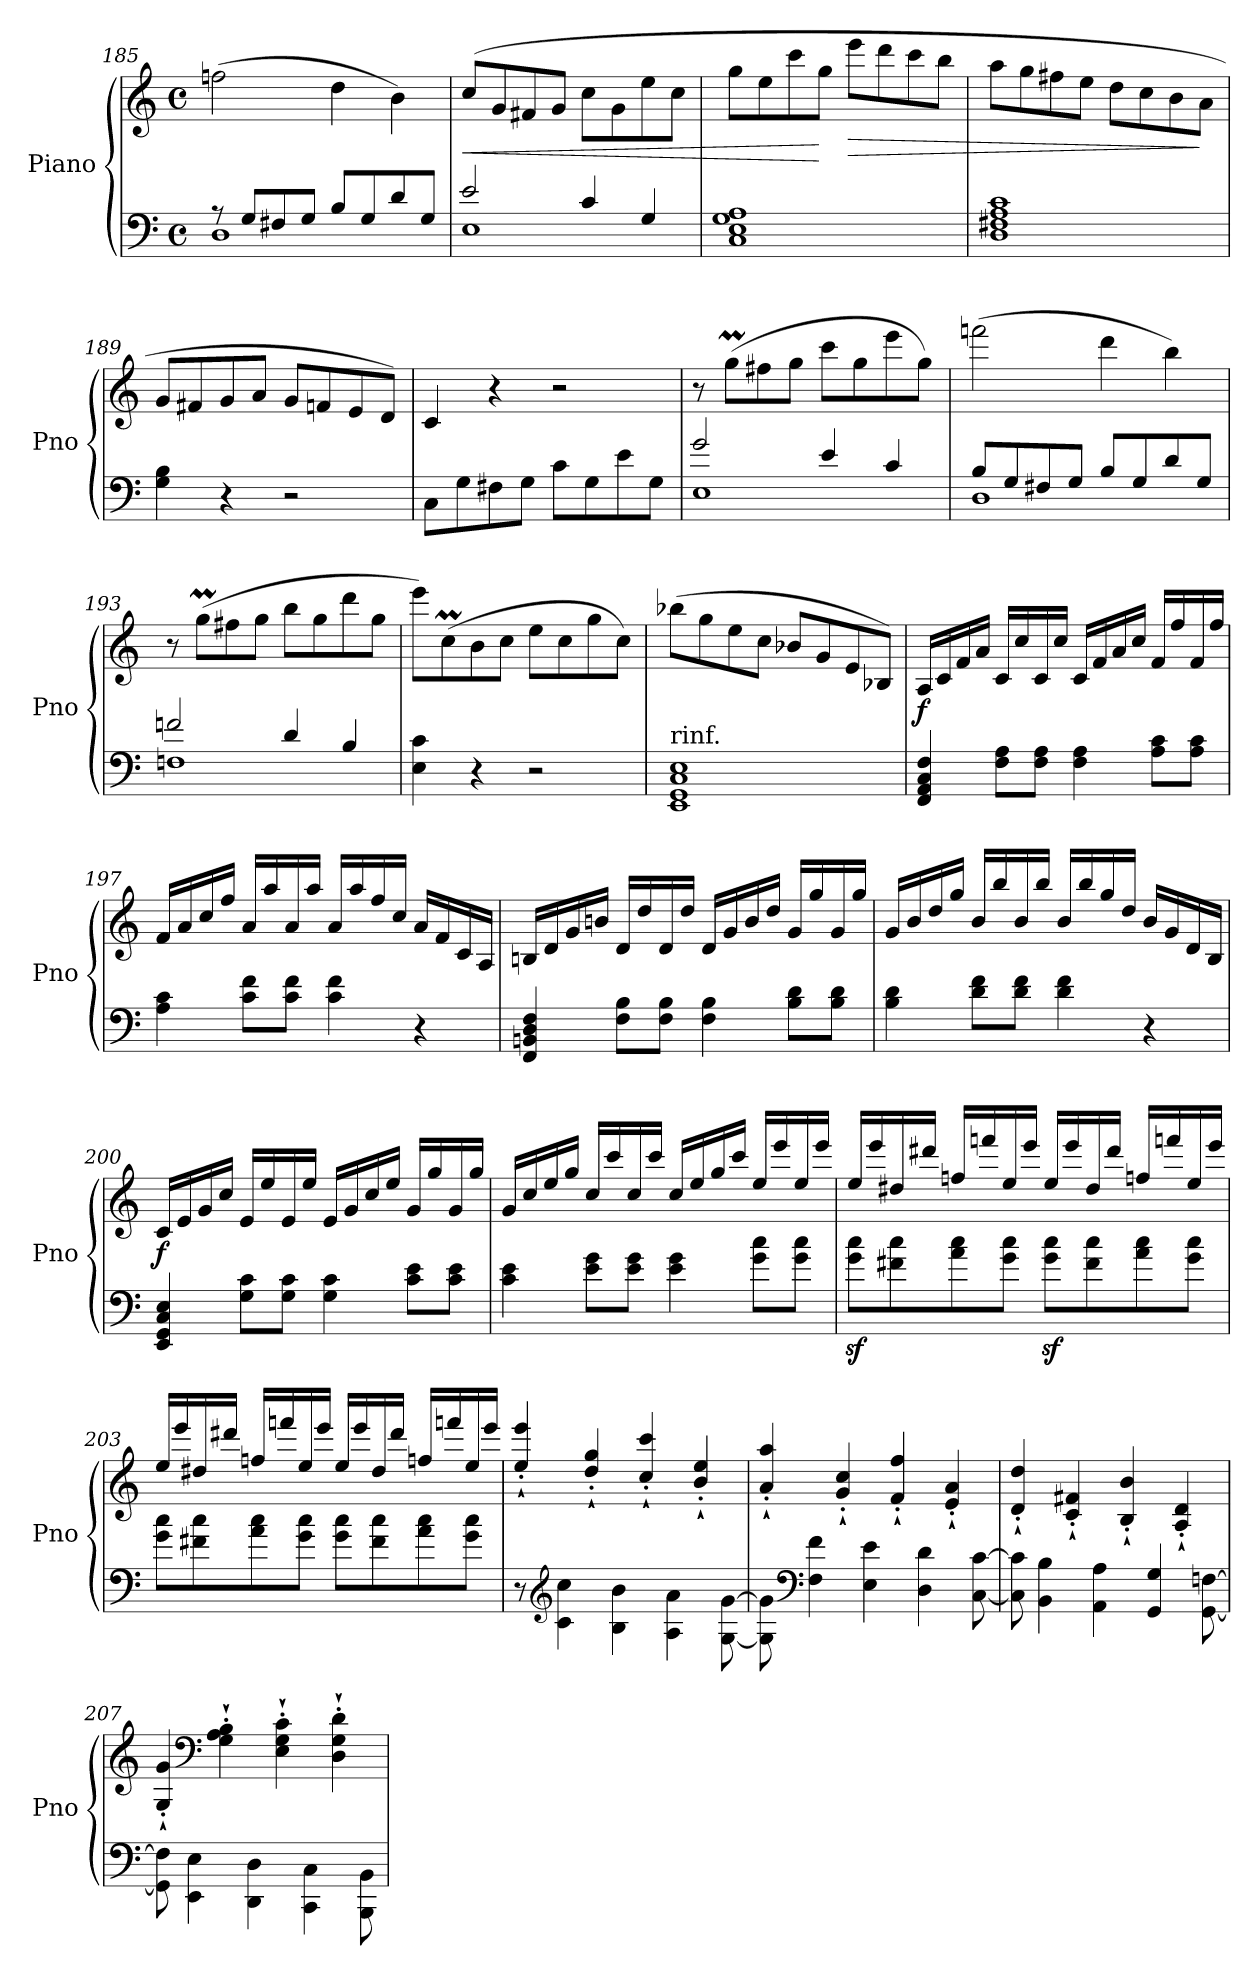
**kern	**kern	**dynam
*part1	*part1	*part1
*staff2	*staff1	*staff1/2
*I"Piano	*	*
*I'Pno	*	*
*clefF4	*clefG2	*
*k[]	*k[]	*
*M4/4	*M4/4	*
*met(c)	*met(c)	*
=185	=185	=185
*^	*	*
8rA	1D	(>2ffn\	.
8G/L	.	.	.
8F#X/	.	.	.
8G/J	.	.	.
8B/L	.	4dd\	.
8G/	.	.	.
8d/	.	4b\)	.
8G/J	.	.	.
=186	=186	=186	=186
!	!	!	!LO:HP:b
2e/	1E	(>8cc/L	<
.	.	8g/	.
.	.	8f#X/	.
.	.	8g/J	.
4c/	.	8cc\L	.
.	.	8g\	.
4G/	.	8ee\	.
.	.	8cc\J	.
*v	*v	*	*
!!LO:LB:g=z
=187	=187	=187
1C 1E 1G 1A	8gg\L	.
.	8ee\	.
.	8ccc\	.
.	8gg\J	[
!	!	!LO:HP:b
.	8eee\L	>
.	8ddd\	.
.	8ccc\	.
.	8bb\J	.
=188	=188	=188
1D 1F#X 1A 1c	8aa\L	.
.	8gg\	.
.	8ff#X\	.
.	8ee\J	.
.	8dd\L	.
.	8cc\	.
.	8b\	.
.	8a\J	]
=189	=189	=189
4G\ 4B\	8g/L	.
.	8f#X/	.
4r	8g/	.
.	8a/J	.
2r	8g/L	.
.	8fn/	.
.	8e/	.
.	8d/J)	.
=190	=190	=190
8C\L	4c/	.
8G\	.	.
8F#X\	4r	.
8G\J	.	.
8c\L	2r	.
8G\	.	.
8e\	.	.
8G\J	.	.
!!LO:LB:g=z
=191	=191	=191
*^	*	*
2g/	1E	8r	.
.	.	(<8ggM\L	.
.	.	8ff#X\	.
.	.	8gg\J	.
4e/	.	8ccc\L	.
.	.	8gg\	.
4c/	.	8eee\	.
.	.	8gg\J)	.
=192	=192	=192	=192
8B/L	1D	(>2fffn\	.
8G/	.	.	.
8F#X/	.	.	.
8G/J	.	.	.
8B/L	.	4ddd\	.
8G/	.	.	.
8d/	.	4bb\)	.
8G/J	.	.	.
=193	=193	=193	=193
2fn/	1Fn	8r	.
.	.	(<8ggM\L	.
.	.	8ff#X\	.
.	.	8gg\J	.
4d/	.	8bb\L	.
.	.	8gg\	.
4B/	.	8ddd\	.
.	.	8gg\J	.
*v	*v	*	*
=194	=194	=194
4E\ 4c\	8eee\L)	.
.	(<8ccM\	.
4r	8b\	.
.	8cc\J	.
2r	8ee\L	.
.	8cc\	.
.	8gg\	.
.	8cc\J)	.
!!LO:LB:g=z
=195	=195	=195
!LO:TX:a:t=rinf.	!	!
1EE 1GG 1C 1E	(>8bb-X\L	.
.	8gg\	.
.	8ee\	.
.	8cc\J	.
.	8b-X/L	.
.	8g/	.
.	8e/	.
.	8B-X/J)	.
=196	=196	=196
!	!	!LO:DY:b
4FF/ 4AA/ 4C/ 4F/	16A/LL	f
.	16c/	.
.	16f/	.
.	16a/JJ	.
8F\ 8A\L	16c/LL	.
.	16cc/	.
8F\ 8A\J	16c/	.
.	16cc/JJ	.
4F\ 4A\	16c/LL	.
.	16f/	.
.	16a/	.
.	16cc/JJ	.
8A\ 8c\L	16f/LL	.
.	16ff/	.
8A\ 8c\J	16f/	.
.	16ff/JJ	.
=197	=197	=197
4A\ 4c\	16f/LL	.
.	16a/	.
.	16cc/	.
.	16ff/JJ	.
8c\ 8f\L	16a/LL	.
.	16aa/	.
8c\ 8f\J	16a/	.
.	16aa/JJ	.
4c\ 4f\	16a/LL	.
.	16aa/	.
.	16ff/	.
.	16cc/JJ	.
4r	16a/LL	.
.	16f/	.
.	16c/	.
.	16A/JJ	.
!!LO:LB:g=z
=198	=198	=198
4FF/ 4BBn/ 4D/ 4F/	16Bn/LL	.
.	16d/	.
.	16g/	.
.	16bn/JJ	.
8F\ 8B\L	16d/LL	.
.	16dd/	.
8F\ 8B\J	16d/	.
.	16dd/JJ	.
4F\ 4B\	16d/LL	.
.	16g/	.
.	16b/	.
.	16dd/JJ	.
8B\ 8d\L	16g/LL	.
.	16gg/	.
8B\ 8d\J	16g/	.
.	16gg/JJ	.
=199	=199	=199
4B\ 4d\	16g/LL	.
.	16b/	.
.	16dd/	.
.	16gg/JJ	.
8d\ 8f\L	16b/LL	.
.	16bb/	.
8d\ 8f\J	16b/	.
.	16bb/JJ	.
4d\ 4f\	16b/LL	.
.	16bb/	.
.	16gg/	.
.	16dd/JJ	.
4r	16b/LL	.
.	16g/	.
.	16d/	.
.	16B/JJ	.
!!LO:PB:g=z
=200	=200	=200
!	!	!LO:DY:b
4EE/ 4GG/ 4C/ 4E/	16c/LL	f
.	16e/	.
.	16g/	.
.	16cc/JJ	.
8G\ 8c\L	16e/LL	.
.	16ee/	.
8G\ 8c\J	16e/	.
.	16ee/JJ	.
4G\ 4c\	16e/LL	.
.	16g/	.
.	16cc/	.
.	16ee/JJ	.
8c\ 8e\L	16g/LL	.
.	16gg/	.
8c\ 8e\J	16g/	.
.	16gg/JJ	.
=201	=201	=201
4c\ 4e\	16g/LL	.
.	16cc/	.
.	16ee/	.
.	16gg/JJ	.
8e\ 8g\L	16cc/LL	.
.	16ccc/	.
8e\ 8g\J	16cc/	.
.	16ccc/JJ	.
4e\ 4g\	16cc/LL	.
.	16ee/	.
.	16gg/	.
.	16ccc/JJ	.
8g\ 8cc\L	16ee/LL	.
.	16eee/	.
8g\ 8cc\J	16ee/	.
.	16eee/JJ	.
!!LO:LB:g=z
=202	=202	=202
8g\z> 8cc\z>L	16ee/LL	.
.	16eee/	.
8f#X\ 8cc\	16dd#X/	.
.	16ddd#X/JJ	.
8a\ 8cc\	16ffn/LL	.
.	16fffn/	.
8g\ 8cc\J	16ee/	.
.	16eee/JJ	.
8g\z> 8cc\z>L	16ee/LL	.
.	16eee/	.
8f#\ 8cc\	16dd#/	.
.	16ddd#/JJ	.
8a\ 8cc\	16ffn/LL	.
.	16fffn/	.
8g\ 8cc\J	16ee/	.
.	16eee/JJ	.
=203	=203	=203
8g\ 8cc\L	16ee/LL	.
.	16eee/	.
8f#X\ 8cc\	16dd#X/	.
.	16ddd#X/JJ	.
8a\ 8cc\	16ffn/LL	.
.	16fffn/	.
8g\ 8cc\J	16ee/	.
.	16eee/JJ	.
8g\ 8cc\L	16ee/LL	.
.	16eee/	.
8f#\ 8cc\	16dd#/	.
.	16ddd#/JJ	.
8a\ 8cc\	16ffn/LL	.
.	16fffn/	.
8g\ 8cc\J	16ee/	.
.	16eee/JJ	.
!!LO:LB:g=z
=204	=204	=204
8r	4ee/'` 4eee/'`	.
*clefG2	*	*
4c\ 4cc\	.	.
.	4dd/'` 4gg/'`	.
4B\ 4b\	.	.
.	4cc/'` 4ccc/'`	.
4A\ 4a\	.	.
.	4b/'` 4ee/'`	.
[8G\ [8g\	.	.
=205	=205	=205
8G\] 8g\]	4a/'` 4aa/'`	.
*clefF4	*	*
4F\ 4f\	.	.
.	4g/'` 4cc/'`	.
4E\ 4e\	.	.
.	4f/'` 4ff/'`	.
4D\ 4d\	.	.
.	4e/'` 4a/'`	.
[8C\ [8c\	.	.
=206	=206	=206
8C\] 8c\]	4d/'` 4dd/'`	.
4BB\ 4B\	.	.
.	4c/'` 4f#X/'`	.
4AA\ 4A\	.	.
.	4B/'` 4b/'`	.
4GG/ 4G/	.	.
.	4A/'` 4d/'`	.
[8GG\ [8Fn\	.	.
=207	=207	=207
8GG\] 8F\]	4G/'` 4g/'`	.
4EE\ 4E\	.	.
*	*clefF4	*
.	4G\'` 4A\'` 4B\'`	.
4DD\ 4D\	.	.
.	4E\'` 4G\'` 4c\'`	.
4CC\ 4C\	.	.
.	4D\'` 4G\'` 4d\'`	.
8BBB\ 8BB\	.	.
=	=	=
*-	*-	*-
